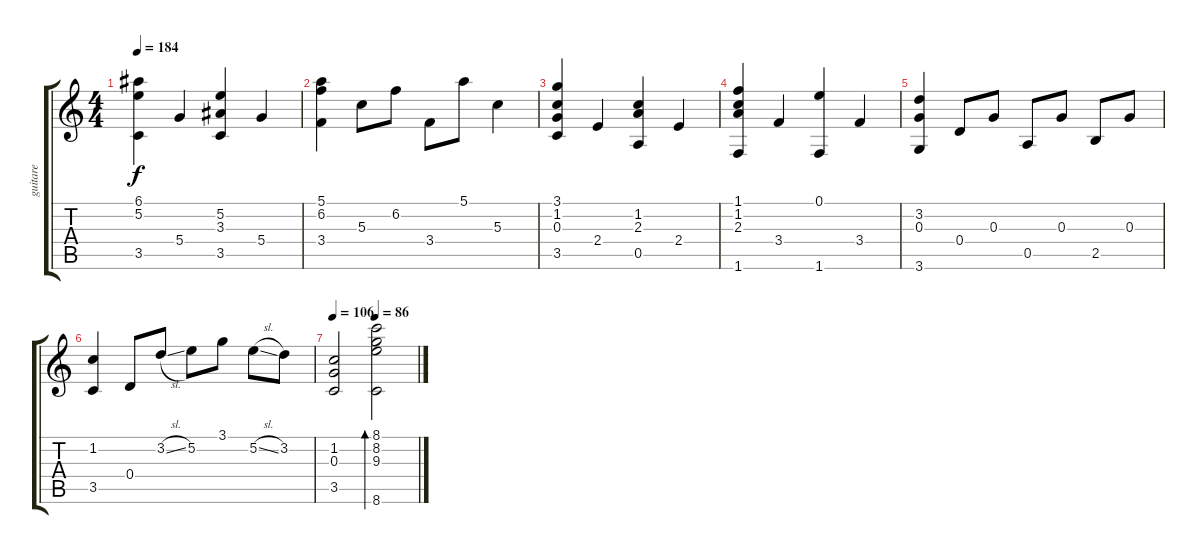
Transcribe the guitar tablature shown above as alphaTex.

\track ("guitare" "guitare") {instrument acousticguitarnylon}
\staff {score tabs}
\tuning (E4 B3 G3 D3 A2 E2) {hide}
\ts (4 4)
\tempo 184
\clef g2
\ks c
(6.1 5.2 3.5).4{dy f} 5.4.4 (5.2 3.3 3.5).4 5.4.4 |
(5.1 6.2 3.4).4 5.3.8 6.2.8 3.4.8 5.1.8 5.3.4 |
(3.1 1.2 0.3 3.5).4 2.4.4 (1.2 2.3 0.5).4 2.4.4 |
(1.1 1.2 2.3 1.6).4 3.4.4 (0.1 1.6).4 3.4.4 |
(3.2 0.3 3.6).4 0.4.8 0.3.8 0.5.8 0.3.8 2.5.8 0.3.8 |
(1.2 3.5).4 0.4.8 3.2{sl}.8 5.2.8 3.1.8 5.2{sl}.8 3.2.8 |
\tempo 106
\tempo (86 0.5)
(1.2 0.3 3.5).2 (8.1 8.2 9.3 8.6).2{bd 240}
